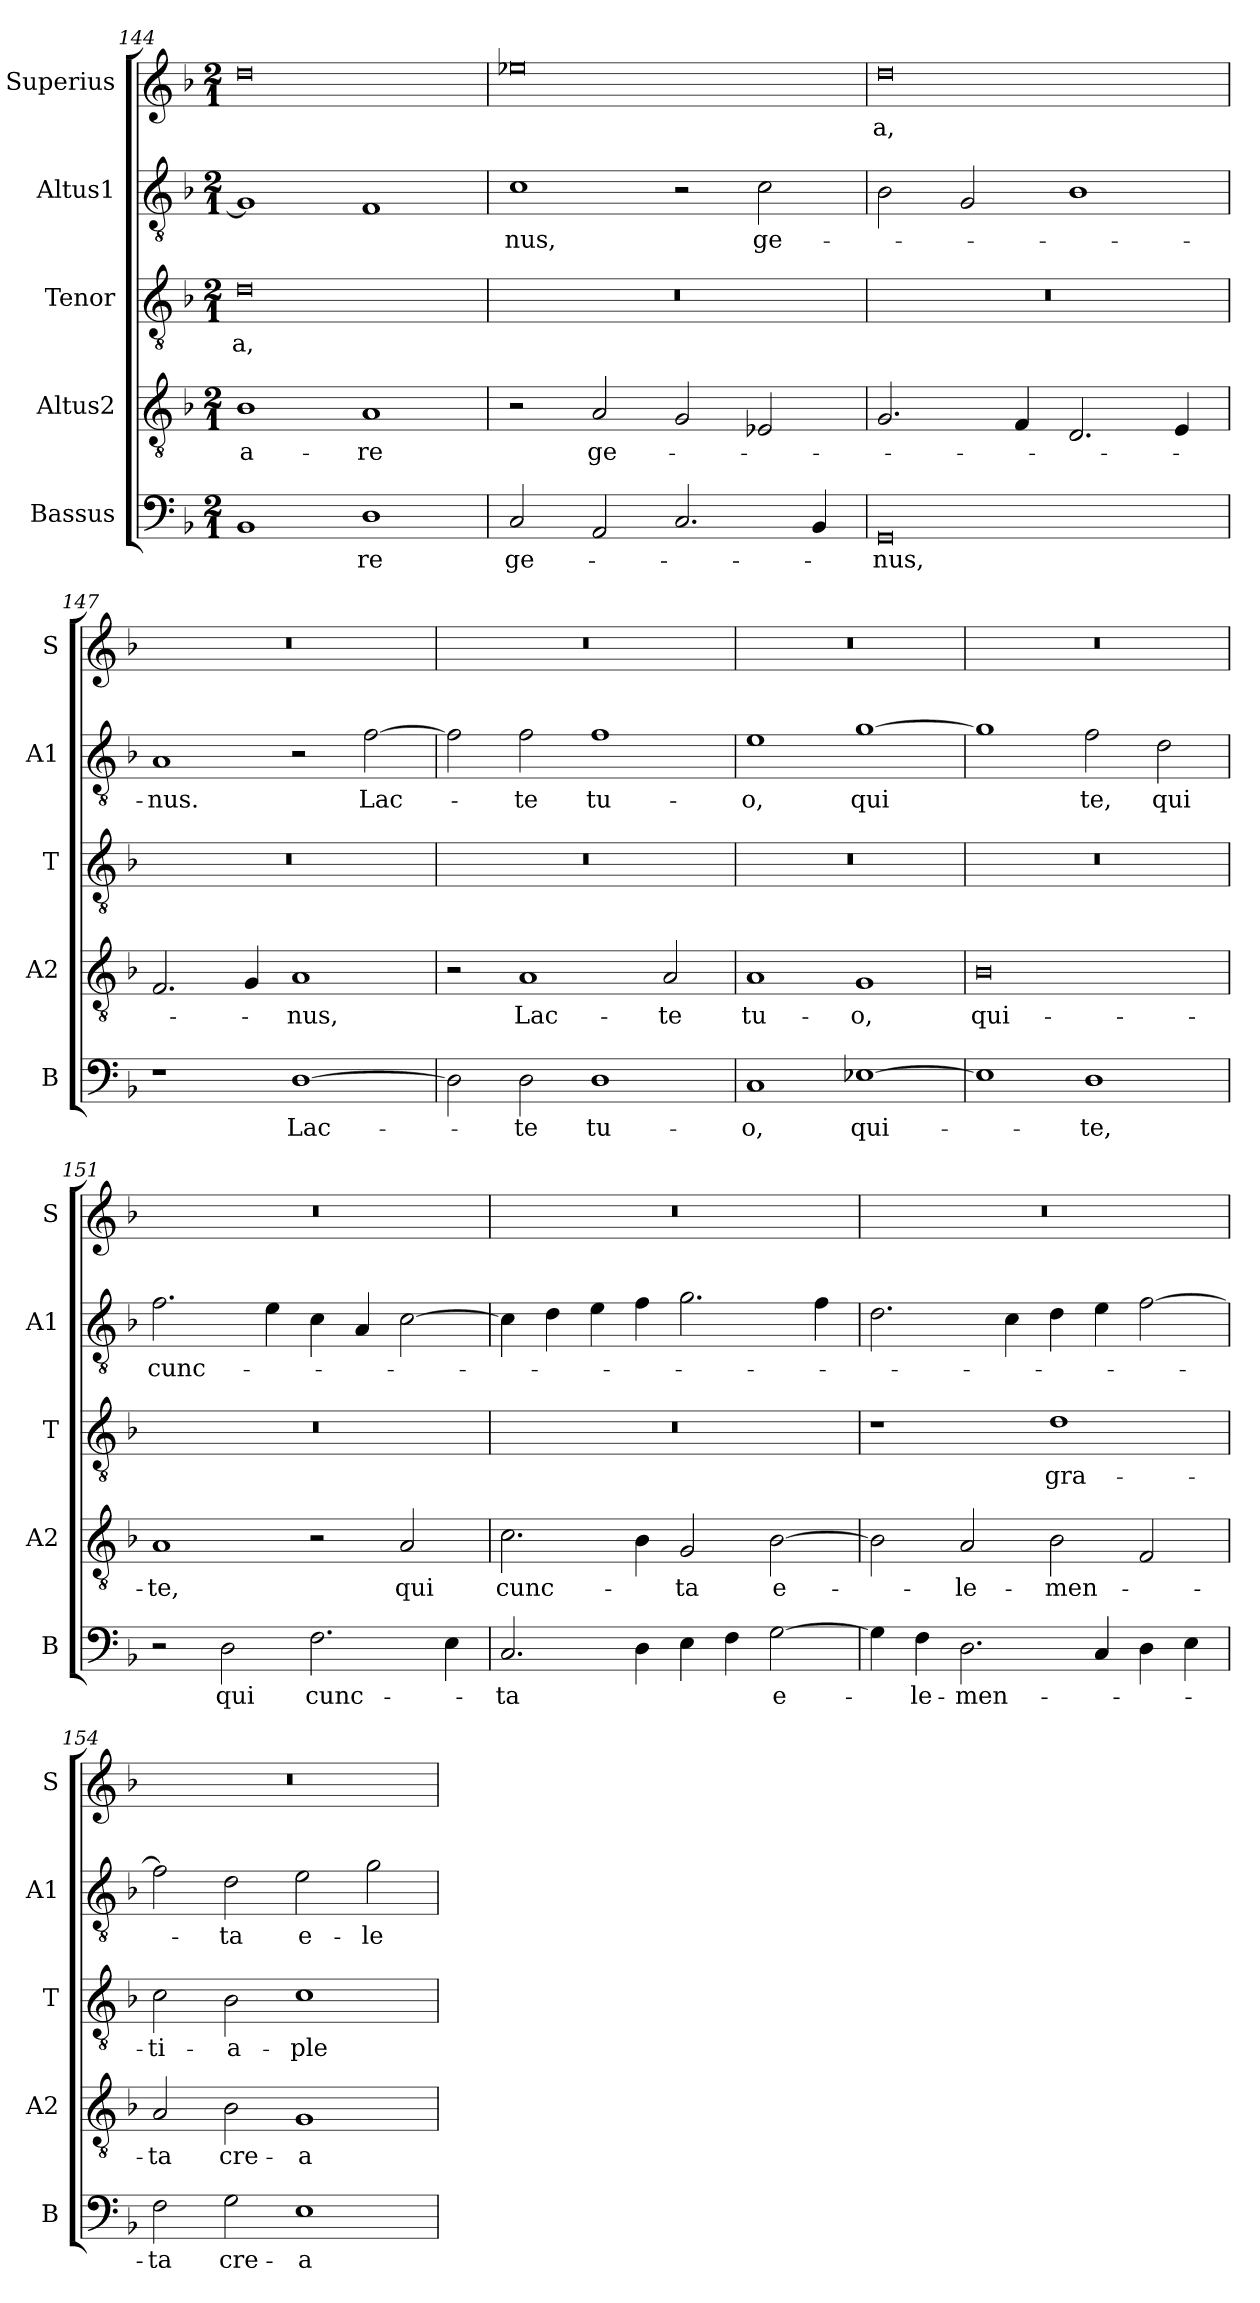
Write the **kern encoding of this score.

**kern	**text	**kern	**text	**kern	**text	**kern	**text	**kern	**text
*part5	*part5	*part4	*part4	*part3	*part3	*part2	*part2	*part1	*part1
*staff5	*staff5	*staff4	*staff4	*staff3	*staff3	*staff2	*staff2	*staff1	*staff1
*I"Bassus	*	*I"Altus2	*	*I"Tenor	*	*I"Altus1	*	*I"Superius	*
*I'B	*	*I'A2	*	*I'T	*	*I'A1	*	*I'S	*
*clefF4	*	*clefGv2	*	*clefGv2	*	*clefGv2	*	*clefG2	*
*k[b-]	*	*k[b-]	*	*k[b-]	*	*k[b-]	*	*k[b-]	*
*M2/1	*	*M2/1	*	*M2/1	*	*M2/1	*	*M2/1	*
=144	=144	=144	=144	=144	=144	=144	=144	=144	=144
1BB-	.	1B-	-a-	0d	-a,	1G]	.	0dd	.
1D	-re	1A	-re	.	.	1F	.	.	.
=145	=145	=145	=145	=145	=145	=145	=145	=145	=145
2C/	ge-	2r	.	0r	.	1c	-nus,	0ee-X	.
2AA/	.	2A/	ge-	.	.	.	.	.	.
2.C/	.	2G/	.	.	.	2r	.	.	.
.	.	2E-X/	.	.	.	2c\	ge-	.	.
4BB-/	.	.	.	.	.	.	.	.	.
=146	=146	=146	=146	=146	=146	=146	=146	=146	=146
0GG	-nus,	2.G/	.	0r	.	2B-\	.	0dd	-a,
.	.	.	.	.	.	2G/	.	.	.
.	.	4F/	.	.	.	.	.	.	.
.	.	2.D/	.	.	.	1B-	.	.	.
.	.	4E/	.	.	.	.	.	.	.
=147	=147	=147	=147	=147	=147	=147	=147	=147	=147
1r	.	2.F/	.	0r	.	1A	-nus.	0r	.
.	.	4G/	.	.	.	.	.	.	.
[1D	Lac-	1A	-nus,	.	.	2r	.	.	.
.	.	.	.	.	.	[2f\	Lac-	.	.
=148	=148	=148	=148	=148	=148	=148	=148	=148	=148
2D\]	.	2r	.	0r	.	2f\]	.	0r	.
2D\	-te	1A	Lac-	.	.	2f\	-te	.	.
1D	tu-	.	.	.	.	1f	tu-	.	.
.	.	2A/	-te	.	.	.	.	.	.
=149	=149	=149	=149	=149	=149	=149	=149	=149	=149
1C	-o,	1A	tu-	0r	.	1e	-o,	0r	.
[1E-X	qui-	1G	-o,	.	.	[1g	qui	.	.
=150	=150	=150	=150	=150	=150	=150	=150	=150	=150
1E-]	.	0B-	qui-	0r	.	1g]	.	0r	.
1D	-te,	.	.	.	.	2f\	te,	.	.
.	.	.	.	.	.	2d\	qui	.	.
=151	=151	=151	=151	=151	=151	=151	=151	=151	=151
2r	.	1A	-te,	0r	.	2.f\	cunc-	0r	.
2D\	qui	.	.	.	.	.	.	.	.
.	.	.	.	.	.	4e\	.	.	.
2.F\	cunc-	2r	.	.	.	4c\	.	.	.
.	.	.	.	.	.	4A/	.	.	.
.	.	2A/	qui	.	.	[2c\	.	.	.
4E\	.	.	.	.	.	.	.	.	.
=152	=152	=152	=152	=152	=152	=152	=152	=152	=152
2.C/	-ta	2.c\	cunc-	0r	.	4c\]	.	0r	.
.	.	.	.	.	.	4d\	.	.	.
.	.	.	.	.	.	4e\	.	.	.
4D\	.	4B-\	.	.	.	4f\	.	.	.
4E\	.	2G/	-ta	.	.	2.g\	.	.	.
4F\	.	.	.	.	.	.	.	.	.
[2G\	e-	[2B-\	e-	.	.	.	.	.	.
.	.	.	.	.	.	4f\	.	.	.
=153	=153	=153	=153	=153	=153	=153	=153	=153	=153
4G\]	.	2B-\]	.	1r	.	2.d\	.	0r	.
4F\	-le-	.	.	.	.	.	.	.	.
2.D\	-men-	2A/	-le-	.	.	.	.	.	.
.	.	.	.	.	.	4c\	.	.	.
.	.	2B-\	-men-	1d	gra-	4d\	.	.	.
4C/	.	.	.	.	.	4e\	.	.	.
4D\	.	2F/	.	.	.	[2f\	.	.	.
4E\	.	.	.	.	.	.	.	.	.
=154	=154	=154	=154	=154	=154	=154	=154	=154	=154
2F\	-ta	2A/	-ta	2c\	-ti-	2f\]	.	0r	.
2G\	cre-	2B-\	cre-	2B-\	-a-	2d\	-ta	.	.
1E	-a-	1G	-a-	1c	-ple-	2e\	e-	.	.
.	.	.	.	.	.	2g\	-le-	.	.
=	=	=	=	=	=	=	=	=	=
*-	*-	*-	*-	*-	*-	*-	*-	*-	*-
